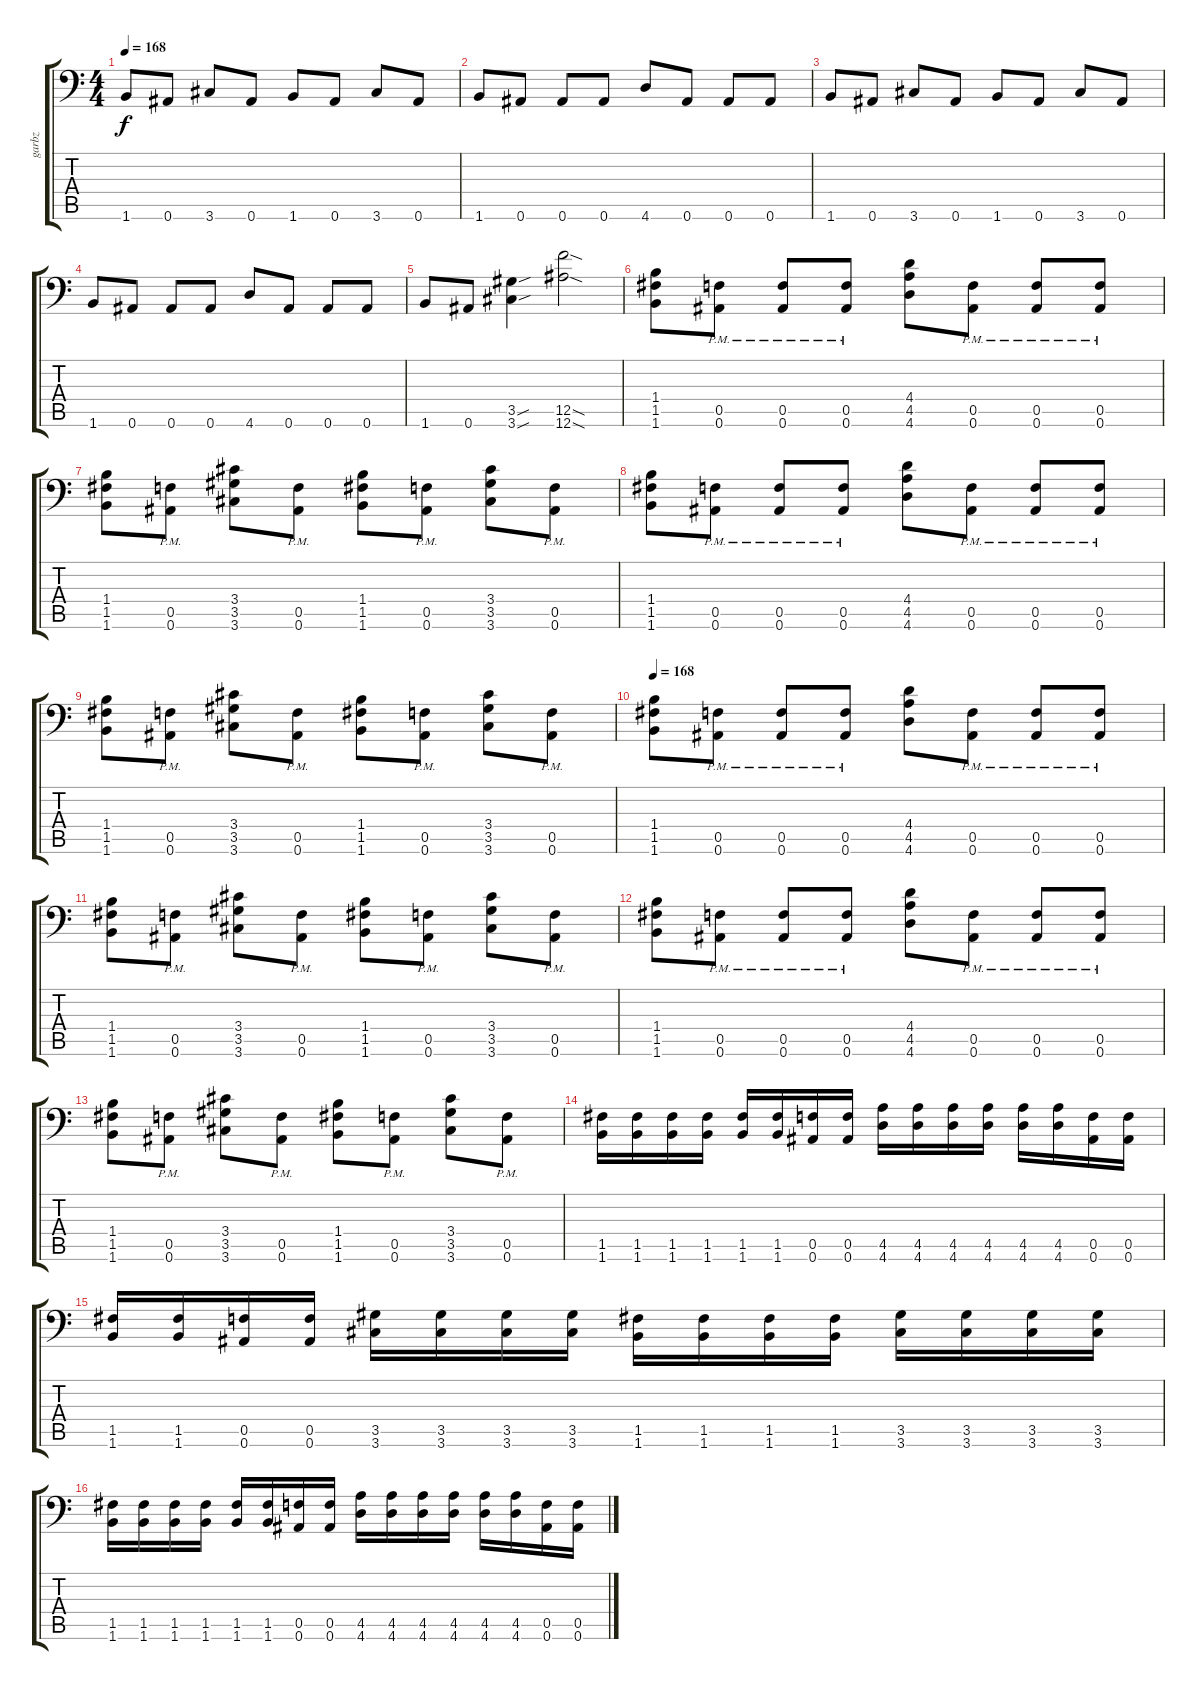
\track ("garbz" "garbz") {instrument distortionguitar}
\staff {score tabs}
\tuning (C4 G3 Eb3 Bb2 F2 Bb1) {hide}
\ts (4 4)
\tempo 168
\clef f4
\ks c
1.6.8{dy f} 0.6.8 3.6.8 0.6.8 1.6.8 0.6.8 3.6.8 0.6.8 |
1.6.8 0.6.8 0.6.8 0.6.8 4.6.8 0.6.8 0.6.8 0.6.8 |
1.6.8 0.6.8 3.6.8 0.6.8 1.6.8 0.6.8 3.6.8 0.6.8 |
1.6.8 0.6.8 0.6.8 0.6.8 4.6.8 0.6.8 0.6.8 0.6.8 |
1.6.8 0.6.8 (3.5{sou} 3.6{sou}).4 (12.5{sod} 12.6{sod}).2 |
(1.4 1.5 1.6).8 (0.5{pm} 0.6{pm}).8 (0.5{pm} 0.6{pm}).8 (0.5{pm} 0.6{pm}).8 (4.4 4.5 4.6).8 (0.5{pm} 0.6{pm}).8 (0.5{pm} 0.6{pm}).8 (0.5{pm} 0.6{pm}).8 |
(1.4 1.5 1.6).8 (0.5{pm} 0.6{pm}).8 (3.4 3.5 3.6).8 (0.5{pm} 0.6{pm}).8 (1.4 1.5 1.6).8 (0.5{pm} 0.6{pm}).8 (3.4 3.5 3.6).8 (0.5{pm} 0.6{pm}).8 |
(1.4 1.5 1.6).8 (0.5{pm} 0.6{pm}).8 (0.5{pm} 0.6{pm}).8 (0.5{pm} 0.6{pm}).8 (4.4 4.5 4.6).8 (0.5{pm} 0.6{pm}).8 (0.5{pm} 0.6{pm}).8 (0.5{pm} 0.6{pm}).8 |
(1.4 1.5 1.6).8 (0.5{pm} 0.6{pm}).8 (3.4 3.5 3.6).8 (0.5{pm} 0.6{pm}).8 (1.4 1.5 1.6).8 (0.5{pm} 0.6{pm}).8 (3.4 3.5 3.6).8 (0.5{pm} 0.6{pm}).8 |
\tempo 168
(1.4 1.5 1.6).8 (0.5{pm} 0.6{pm}).8 (0.5{pm} 0.6{pm}).8 (0.5{pm} 0.6{pm}).8 (4.4 4.5 4.6).8 (0.5{pm} 0.6{pm}).8 (0.5{pm} 0.6{pm}).8 (0.5{pm} 0.6{pm}).8 |
(1.4 1.5 1.6).8 (0.5{pm} 0.6{pm}).8 (3.4 3.5 3.6).8 (0.5{pm} 0.6{pm}).8 (1.4 1.5 1.6).8 (0.5{pm} 0.6{pm}).8 (3.4 3.5 3.6).8 (0.5{pm} 0.6{pm}).8 |
(1.4 1.5 1.6).8 (0.5{pm} 0.6{pm}).8 (0.5{pm} 0.6{pm}).8 (0.5{pm} 0.6{pm}).8 (4.4 4.5 4.6).8 (0.5{pm} 0.6{pm}).8 (0.5{pm} 0.6{pm}).8 (0.5{pm} 0.6{pm}).8 |
(1.4 1.5 1.6).8 (0.5{pm} 0.6{pm}).8 (3.4 3.5 3.6).8 (0.5{pm} 0.6{pm}).8 (1.4 1.5 1.6).8 (0.5{pm} 0.6{pm}).8 (3.4 3.5 3.6).8 (0.5{pm} 0.6{pm}).8 |
(1.5 1.6).16 (1.5 1.6).16 (1.5 1.6).16 (1.5 1.6).16 (1.5 1.6).16 (1.5 1.6).16 (0.5 0.6).16 (0.5 0.6).16 (4.5 4.6).16 (4.5 4.6).16 (4.5 4.6).16 (4.5 4.6).16 (4.5 4.6).16 (4.5 4.6).16 (0.5 0.6).16 (0.5 0.6).16 |
(1.5 1.6).16 (1.5 1.6).16 (0.5 0.6).16 (0.5 0.6).16 (3.5 3.6).16 (3.5 3.6).16 (3.5 3.6).16 (3.5 3.6).16 (1.5 1.6).16 (1.5 1.6).16 (1.5 1.6).16 (1.5 1.6).16 (3.5 3.6).16 (3.5 3.6).16 (3.5 3.6).16 (3.5 3.6).16 |
(1.5 1.6).16 (1.5 1.6).16 (1.5 1.6).16 (1.5 1.6).16 (1.5 1.6).16 (1.5 1.6).16 (0.5 0.6).16 (0.5 0.6).16 (4.5 4.6).16 (4.5 4.6).16 (4.5 4.6).16 (4.5 4.6).16 (4.5 4.6).16 (4.5 4.6).16 (0.5 0.6).16 (0.5 0.6).16
